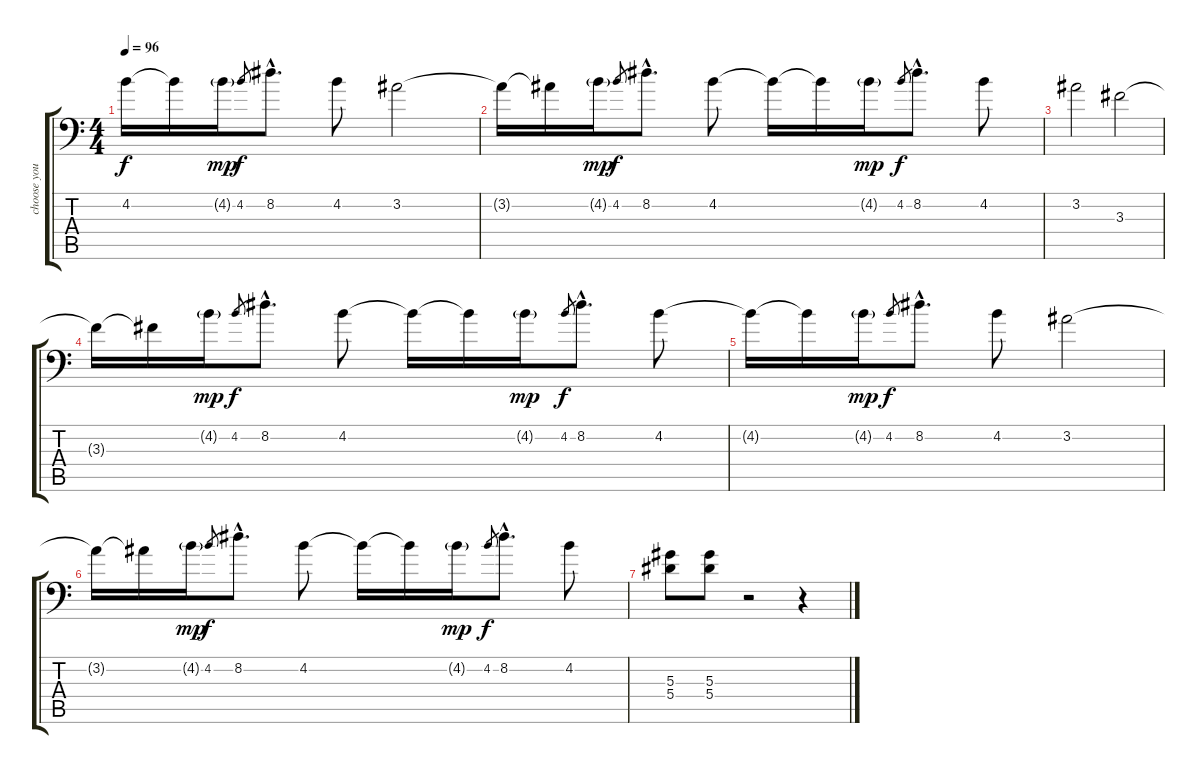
\track ("choose you tunes" "choose you") {instrument overdrivenguitar}
\staff {score tabs}
\tuning (C4 G3 Eb3 Bb2 F2 Bb1) {hide}
\ts (4 4)
\tempo 96
\clef f4
\ks c
4.2{t}.16{dy f} 4.2{t}.16 4.2{g}.16{dy mp} 4.2.8{gr dy f} 8.2{hac}.8{d} 4.2.8 3.2.2 |
3.2{t}.16 3.2{t}.16 4.2{g}.16{dy mp} 4.2.8{gr dy f} 8.2{hac}.8{d} 4.2.8 4.2{t}.16 4.2{t}.16 4.2{g}.16{dy mp} 4.2.8{gr dy f} 8.2{hac}.8{d} 4.2.8 |
3.2.2 3.3.2 |
3.3{t}.16 3.3{t}.16 4.2{g}.16{dy mp} 4.2.8{gr dy f} 8.2{hac}.8{d} 4.2.8 4.2{t}.16 4.2{t}.16 4.2{g}.16{dy mp} 4.2.8{gr dy f} 8.2{hac}.8{d} 4.2.8 |
4.2{t}.16 4.2{t}.16 4.2{g}.16{dy mp} 4.2.8{gr dy f} 8.2{hac}.8{d} 4.2.8 3.2.2 |
3.2{t}.16 3.2{t}.16 4.2{g}.16{dy mp} 4.2.8{gr dy f} 8.2{hac}.8{d} 4.2.8 4.2{t}.16 4.2{t}.16 4.2{g}.16{dy mp} 4.2.8{gr dy f} 8.2{hac}.8{d} 4.2.8 |
(5.3 5.4).8 (5.3 5.4).8 r.2 r.4
